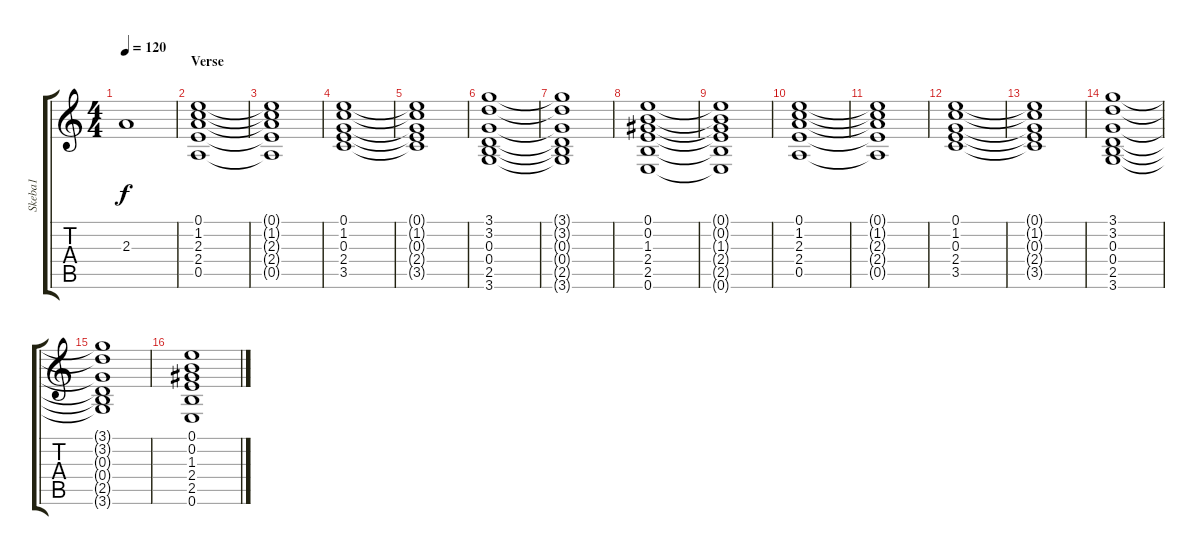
\track ("Skeba1" "Skeba1") {instrument overdrivenguitar}
\staff {score tabs}
\tuning (E4 B3 G3 D3 A2 E2) {hide}
\ts (4 4)
\tempo 120
\clef g2
\ks c
2.3.1{dy f} |
\section ("" "Verse")
(0.1 1.2 2.3 2.4 0.5).1{instrument electricguitarclean} |
(0.1{t} 1.2{t} 2.3{t} 2.4{t} 0.5{t}).1 |
(0.1 1.2 0.3 2.4 3.5).1 |
(0.1{t} 1.2{t} 0.3{t} 2.4{t} 3.5{t}).1 |
(3.1 3.2 0.3 0.4 2.5 3.6).1 |
(3.1{t} 3.2{t} 0.3{t} 0.4{t} 2.5{t} 3.6{t}).1 |
(0.1 0.2 1.3 2.4 2.5 0.6).1 |
(0.1{t} 0.2{t} 1.3{t} 2.4{t} 2.5{t} 0.6{t}).1 |
(0.1 1.2 2.3 2.4 0.5).1 |
(0.1{t} 1.2{t} 2.3{t} 2.4{t} 0.5{t}).1 |
(0.1 1.2 0.3 2.4 3.5).1 |
(0.1{t} 1.2{t} 0.3{t} 2.4{t} 3.5{t}).1 |
(3.1 3.2 0.3 0.4 2.5 3.6).1 |
(3.1{t} 3.2{t} 0.3{t} 0.4{t} 2.5{t} 3.6{t}).1 |
(0.1 0.2 1.3 2.4 2.5 0.6).1
